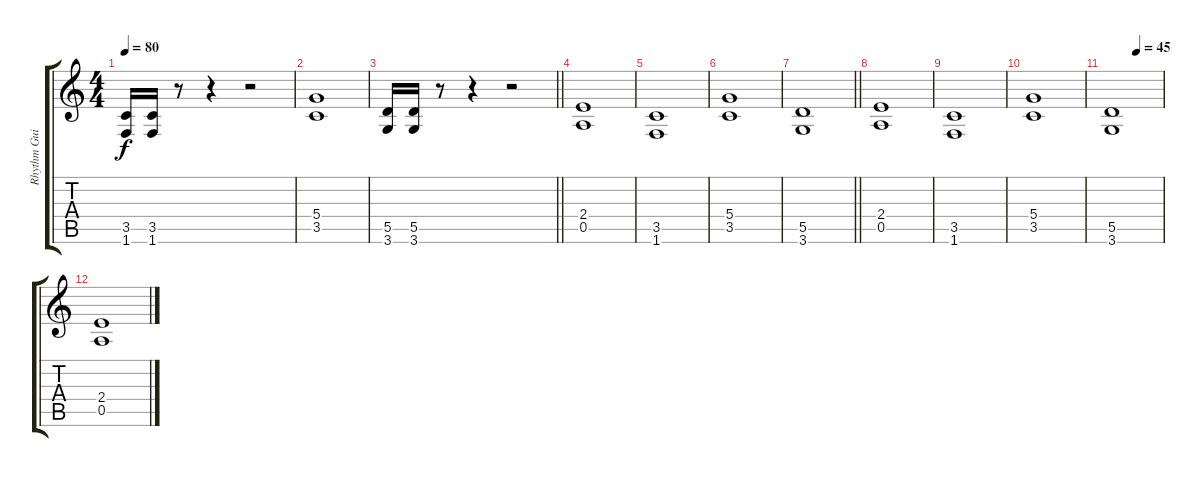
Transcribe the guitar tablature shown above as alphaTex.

\track ("Rhythm Guitar 2: Tapani Kangas" "Rhythm Gui") {instrument distortionguitar}
\staff {score tabs}
\tuning (E4 B3 G3 D3 A2 E2) {hide}
\ts (4 4)
\tempo 80
\clef g2
\ks aminor
(3.5 1.6).16{dy f} (3.5 1.6).16 r.8 r.4 r.2 |
(5.4 3.5).1 |
\barLineRight lightlight
(5.5 3.6).16 (5.5 3.6).16 r.8 r.4 r.2 |
(2.4 0.5).1 |
(3.5 1.6).1 |
(5.4 3.5).1 |
\barLineRight lightlight
(5.5 3.6).1 |
(2.4 0.5).1 |
(3.5 1.6).1 |
(5.4 3.5).1 |
\tempo (45 0.5)
(5.5 3.6).1 |
(2.4 0.5).1
